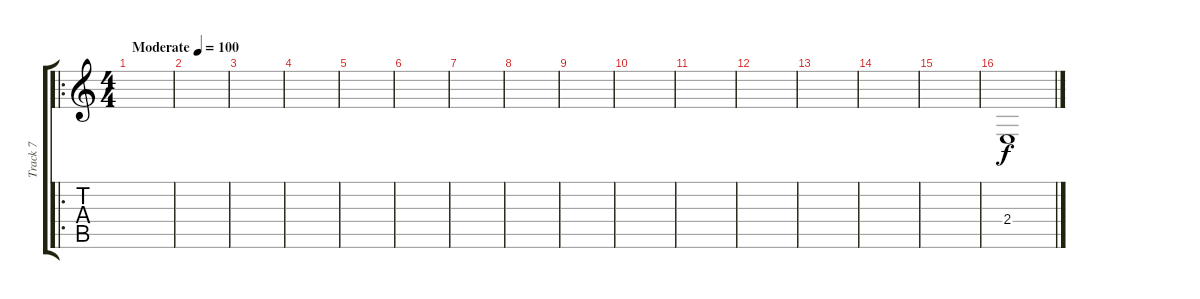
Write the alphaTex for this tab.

\track ("Track 7" "Track 7") {instrument choiraahs}
\staff {score tabs}
\tuning (E4 B3 G3 D3 A2 E2) {hide}
\ro
\ts (4 4)
\tempo (100 "Moderate")
\clef g2
\ks c
|
|
|
|
|
|
|
|
|
|
|
|
|
|
|
2.4.1
